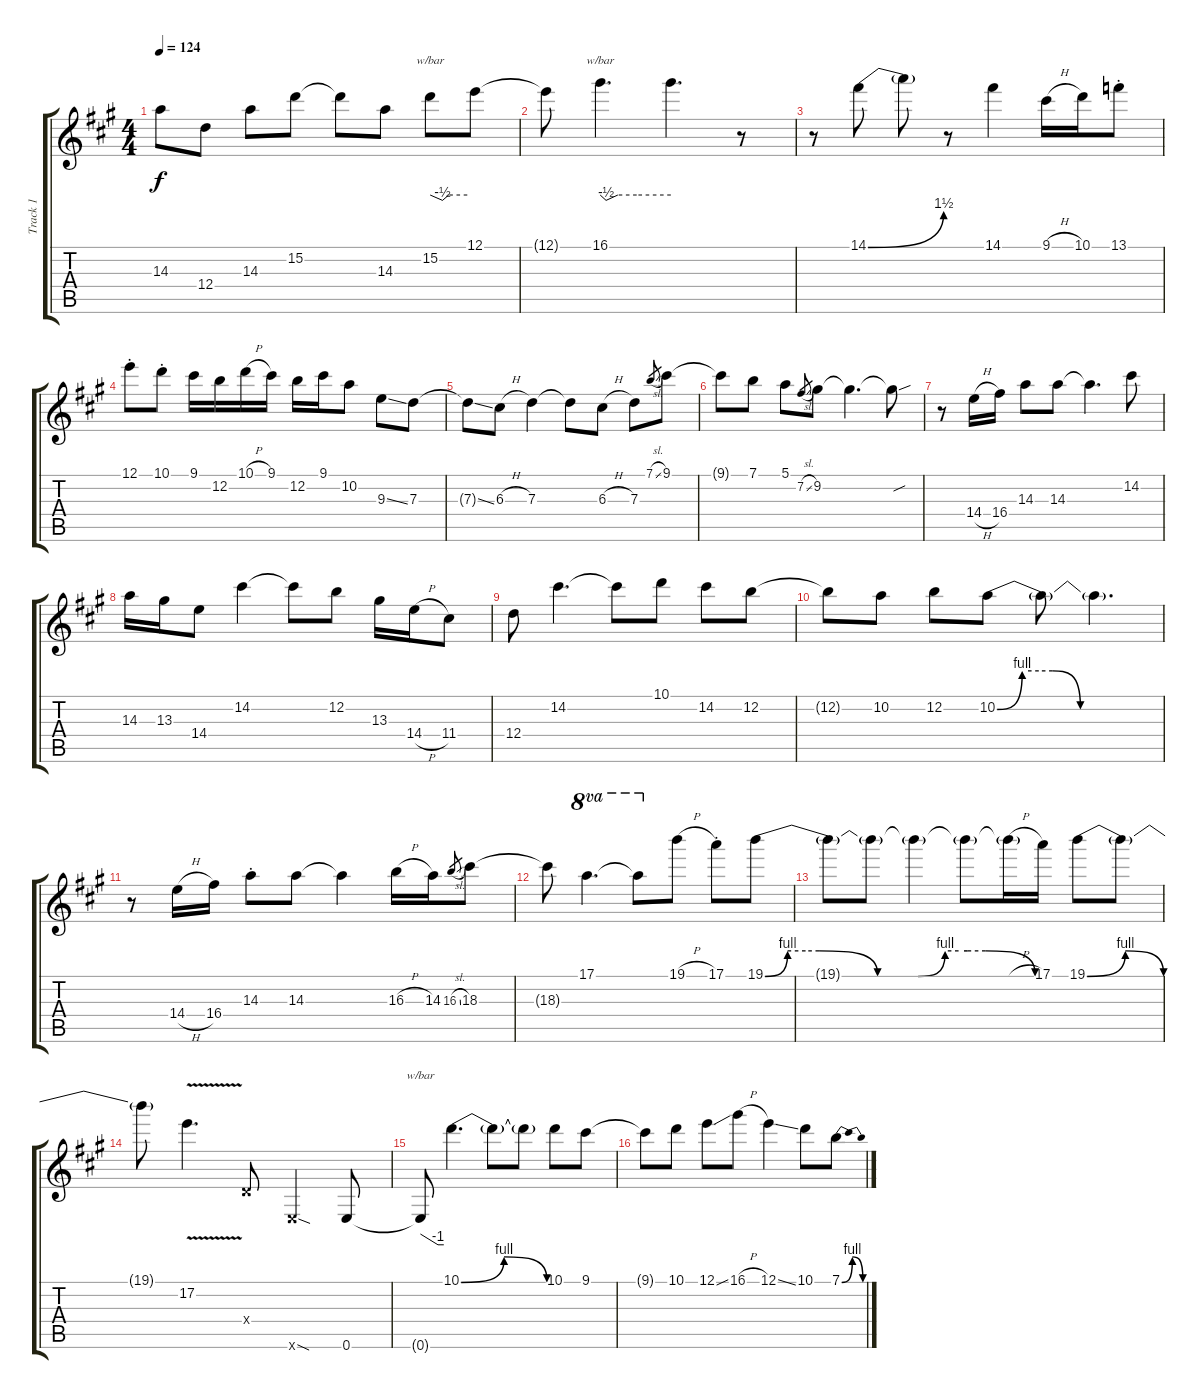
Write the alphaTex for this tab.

\track ("Track 1" "Track 1") {instrument distortionguitar}
\staff {score tabs}
\tuning (E4 B3 G3 D3 A2 E2) {hide}
\ts (4 4)
\tempo 124
\clef g2
\ks a
14.3{t}.8{dy f} 12.4.8 14.3.8 15.2.8 15.2{t}.8 14.3.8 15.2.8{tbe (custom default 0 0 20 -2 30 0 60 0)} 12.1.8 |
12.1{t}.8 16.1.4{d tbe (custom default 0 0 5 -2 15 0 31 0 60 0)} 16.1{t}.4{d} r.8 |
r.8 14.1{be (bend 0 0 60 6)}.8 14.1{t}.8 r.8 14.1.4 9.1{h}.16 10.1.16 13.1{st}.8 |
12.1{st}.8 10.1{st}.8 9.1.16 12.2.16 10.1{h}.16 9.1.16 12.2.16 9.1.16 10.2.8 9.3{ss}.8 7.3.8 |
7.3{ss t}.8 6.3{h}.8 7.3.4 7.3{t}.8 6.3{h}.8 7.3.8 7.1{sl}.8{gr} 9.1.8 |
9.1{t}.8 7.1.8 5.1.8 7.2{sl}.8{gr} 9.2.8 9.2{t}.4{d} 9.2{sou t}.8 |
r.8 14.4{h}.16 16.4.16 14.3.8 14.3.8 14.3{t}.4{d} 14.2.8 |
14.3.16 13.3.16 14.4.8 14.2.4 14.2{t}.8 12.2.8 13.3.16 14.4{h}.16 11.4.8 |
12.4.8 14.2.4{d} 14.2{t}.8 10.1.8 14.2.8 12.2.8 |
12.2{t}.8 10.2.8 12.2.8 10.2{be (custom 0 0 9 4 15 4 20 4 30 0 60 0)}.8 10.2{t}.8 10.2{t}.4{d} |
r.8 14.4{h}.16 16.4.16 14.3{st}.8 14.3.8 14.3{t}.4 16.3{h}.16 14.3.16 16.3{sl}.8{gr} 18.3.8 |
18.3{t}.8 17.1.4{d ot 8va} 17.1{t}.8{ot 8va} 19.1{h}.8 17.1{st}.8 19.1{be (custom 0 0 5 4 9 4 12 4 25 0 28 0 30 0 34 0 40 4 43 4 45 4 49 4 60 0)}.8 |
19.1{t}.8 19.1{t}.8 19.1{t}.4 19.1{t}.8 19.1{h t}.16 17.1.16 19.1{be (bendrelease 0 0 15 4 45 4 60 0)}.8 19.1{t}.8 |
19.1{t}.8 17.2{v}.4{d} 0.4{x}.8 0.6{sod x}.4 0.6.8 |
0.6{t}.8{tbe (custom default 0 0 45 -4 60 -4)} 10.1{be (bendrelease 0 0 15 4 45 4 60 0)}.4{d} 10.1{t}.8 10.1{t}.8 10.1.8 9.1.8 |
9.1{t}.8 10.1.8 12.1{ss}.8 16.1{h}.8 12.1{ss}.4 10.1.8 7.1{be (bendrelease 0 0 15 4 45 4 60 0)}.8
